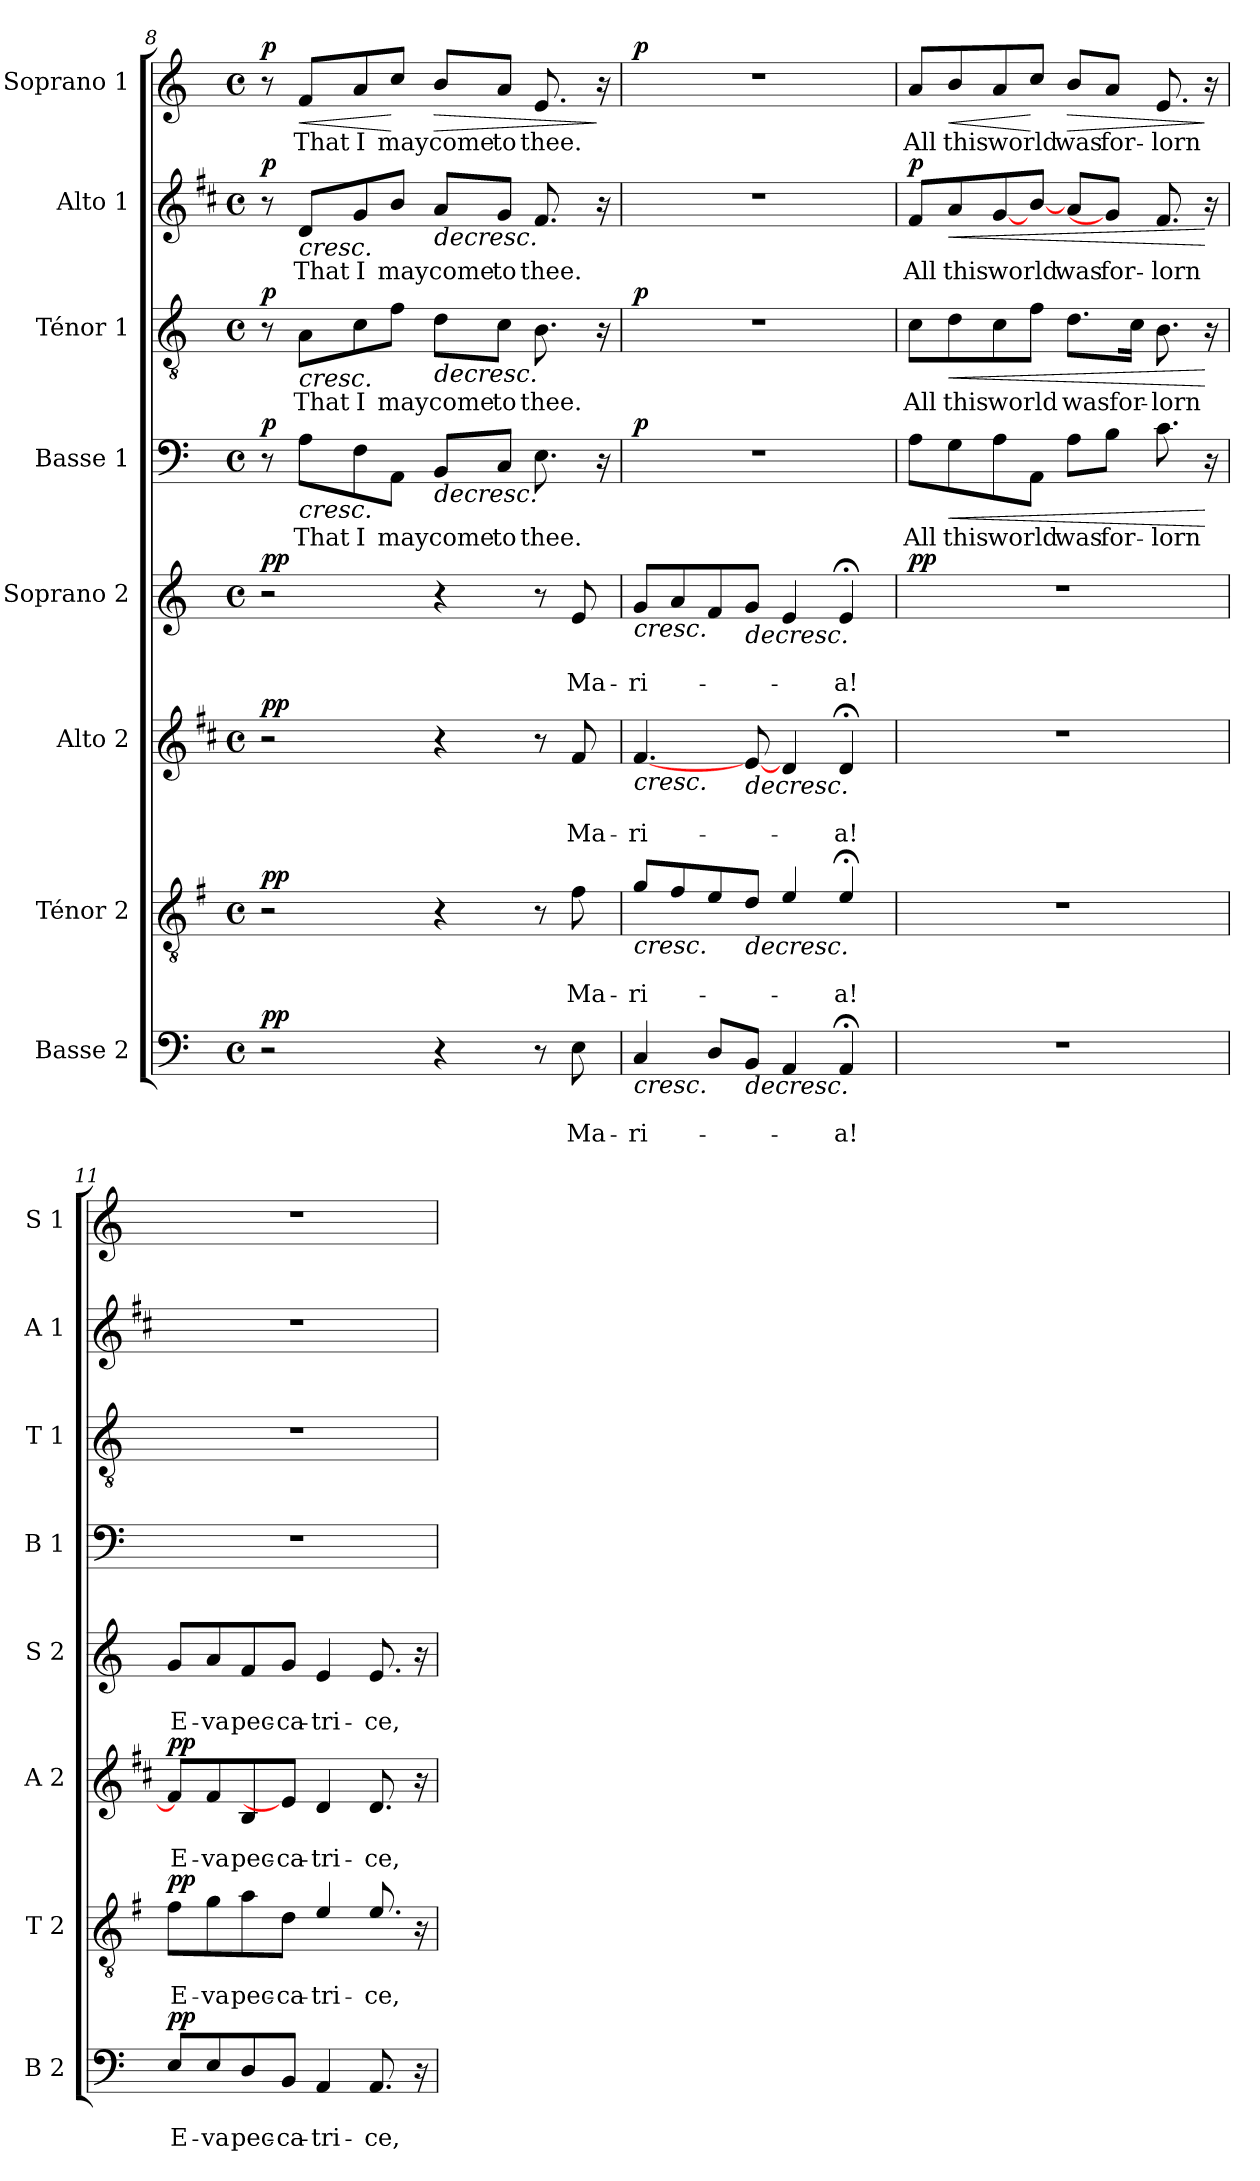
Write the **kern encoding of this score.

**kern	**text	**text	**dynam	**kern	**text	**text	**dynam	**kern	**text	**text	**dynam	**kern	**text	**text	**dynam	**kern	**text	**dynam	**kern	**text	**dynam	**kern	**text	**dynam	**kern	**text	**dynam
*part8	*part8	*part8	*part8	*part7	*part7	*part7	*part7	*part6	*part6	*part6	*part6	*part5	*part5	*part5	*part5	*part4	*part4	*part4	*part3	*part3	*part3	*part2	*part2	*part2	*part1	*part1	*part1
*staff8	*staff8	*staff8	*staff8	*staff7	*staff7	*staff7	*staff7	*staff6	*staff6	*staff6	*staff6	*staff5	*staff5	*staff5	*staff5	*staff4	*staff4	*staff4	*staff3	*staff3	*staff3	*staff2	*staff2	*staff2	*staff1	*staff1	*staff1
*I"Basse 2	*	*	*	*I"Ténor 2	*	*	*	*I"Alto 2	*	*	*	*I"Soprano 2	*	*	*	*I"Basse 1	*	*	*I"Ténor 1	*	*	*I"Alto 1	*	*	*I"Soprano 1	*	*
*I'B 2	*	*	*	*I'T 2	*	*	*	*I'A 2	*	*	*	*I'S 2	*	*	*	*I'B 1	*	*	*I'T 1	*	*	*I'A 1	*	*	*I'S 1	*	*
!!LO:PB:g=z
*clefF4	*	*	*	*clefGv2	*	*	*	*clefG2	*	*	*	*clefG2	*	*	*	*clefF4	*	*	*clefGv2	*	*	*clefG2	*	*	*clefG2	*	*
*	*	*	*	*ITrd4c7	*	*	*	*ITrd1c2	*	*	*	*	*	*	*	*	*	*	*	*	*	*ITrd1c2	*	*	*	*	*
*k[]	*	*	*	*k[]	*	*	*	*k[]	*	*	*	*k[]	*	*	*	*k[]	*	*	*k[]	*	*	*k[]	*	*	*k[]	*	*
*M4/4	*	*	*	*M4/4	*	*	*	*M4/4	*	*	*	*M4/4	*	*	*	*M4/4	*	*	*M4/4	*	*	*M4/4	*	*	*M4/4	*	*
*met(c)	*	*	*	*met(c)	*	*	*	*met(c)	*	*	*	*met(c)	*	*	*	*met(c)	*	*	*met(c)	*	*	*met(c)	*	*	*met(c)	*	*
=8	=8	=8	=8	=8	=8	=8	=8	=8	=8	=8	=8	=8	=8	=8	=8	=8	=8	=8	=8	=8	=8	=8	=8	=8	=8	=8	=8
!	!	!	!LO:DY:a	!	!	!	!LO:DY:a	!	!	!	!LO:DY:a	!	!	!	!LO:DY:a	!	!	!LO:DY:a	!	!	!LO:DY:a	!	!	!LO:DY:a	!	!	!LO:DY:a
2r	.	.	pp	2r	.	.	pp	2r	.	.	pp	2r	.	.	pp	8r	.	p	8r	.	p	8r	.	p	8r	.	p
!	!	!	!	!	!	!	!	!	!	!	!	!	!	!	!	!	!LO:LY:b	!LO:HP:b	!	!LO:LY:b	!LO:HP:b	!	!LO:LY:b	!LO:HP:b	!	!LO:LY:b	!LO:HP:b
.	.	.	.	.	.	.	.	.	.	.	.	.	.	.	.	8A\L	That	<	8A\L	That	<	8c/L	That	<	8f/L	That	<
!	!	!	!	!	!	!	!	!	!	!	!	!	!	!	!	!	!LO:LY:b	!	!	!LO:LY:b	!	!	!LO:LY:b	!	!	!LO:LY:b	!
.	.	.	.	.	.	.	.	.	.	.	.	.	.	.	.	8F\	I	.	8c\	I	.	8f/	I	.	8a/	I	.
!	!	!	!	!	!	!	!	!	!	!	!	!	!	!	!	!	!LO:LY:b	!	!	!LO:LY:b	!	!	!LO:LY:b	!	!	!LO:LY:b	!
.	.	.	.	.	.	.	.	.	.	.	.	.	.	.	.	8AA\J	may	.	8f\J	may	.	8a/J	may	.	8cc/J	may	[
!	!	!	!	!	!	!	!	!	!	!	!	!	!	!	!	!	!LO:LY:b	!LO:HP:b	!	!LO:LY:b	!LO:HP:b	!	!LO:LY:b	!LO:HP:b	!	!LO:LY:b	!LO:HP:b
4r	.	.	.	4r	.	.	.	4r	.	.	.	4r	.	.	.	8BB/L	come	>	8d\L	come	>	8g/L	come	>	8b/L	come	>
!	!	!	!	!	!	!	!	!	!	!	!	!	!	!	!	!	!LO:LY:b	!	!	!LO:LY:b	!	!	!LO:LY:b	!	!	!LO:LY:b	!
.	.	.	.	.	.	.	.	.	.	.	.	.	.	.	.	8C/J	to	.	8c\J	to	.	8f/J	to	.	8a/J	to	.
!	!	!	!	!	!	!	!	!	!	!	!	!	!	!	!	!	!LO:LY:b	!	!	!LO:LY:b	!	!	!LO:LY:b	!	!	!LO:LY:b	!
8r	.	.	.	8r	.	.	.	8r	.	.	.	8r	.	.	.	8.E\	thee.	.	8.B\	thee.	.	8.e/	thee.	.	8.e/	thee.	.
!	!	!LO:LY:b	!	!	!	!LO:LY:b	!	!	!	!LO:LY:b	!	!	!	!LO:LY:b	!	!	!	!	!	!	!	!	!	!	!	!	!
8E\	.	Ma-	.	8B\	.	Ma-	.	8e/	.	Ma-	.	8e/	.	Ma-	.	.	.	.	.	.	.	.	.	.	.	.	.
.	.	.	.	.	.	.	.	.	.	.	.	.	.	.	.	16r	.	[	16r	.	[	16r	.	[	16r	.	]
=9	=9	=9	=9	=9	=9	=9	=9	=9	=9	=9	=9	=9	=9	=9	=9	=9	=9	=9	=9	=9	=9	=9	=9	=9	=9	=9	=9
!	!	!LO:LY:b	!LO:HP:b	!	!	!LO:LY:b	!LO:HP:b	!	!	!LO:LY:b	!LO:HP:b	!	!	!LO:LY:b	!LO:HP:b	!	!	!LO:DY:b	!	!	!LO:DY:b	!	!	!	!	!	!LO:DY:b
4C/	.	-ri-	<	8c/L	.	-ri-	<	[4.e/	.	-ri-	<	8g/L	.	-ri-	<	1r	.	p	1r	.	p	1r	.	.	1r	.	p
.	.	.	.	8B/	.	.	.	.	.	.	.	8a/	.	.	.	.	.	.	.	.	.	.	.	.	.	.	.
8D/L	.	.	.	8A/	.	.	.	.	.	.	.	8f/	.	.	.	.	.	.	.	.	.	.	.	.	.	.	.
!	!	!	!LO:HP:b	!	!	!	!LO:HP:b	!	!	!	!LO:HP:b	!	!	!	!LO:HP:b	!	!	!	!	!	!	!	!	!	!	!	!
8BB/J	.	.	>	8G/J	.	.	>	[8d/	.	.	>	8g/J	.	.	>	.	.	.	.	.	.	.	.	.	.	.	.
4AA/	.	.	.	4A/	.	.	.	4c/	.	.	.	4e/	.	.	.	.	.	.	.	.	.	.	.	.	.	.	.
!	!	!LO:LY:b	!	!	!	!LO:LY:b	!	!	!	!LO:LY:b	!	!	!	!LO:LY:b	!	!	!	!	!	!	!	!	!	!	!	!	!
4AA;</	.	-a!	[	4A;</	.	-a!	.	4c;</	.	-a!	[	4e;</	.	-a!	[	.	.	.	.	.	.	.	.	.	.	.	.
.	.	.	.	.	.	.	[	.	.	.	.	.	.	.	.	.	.	.	.	.	.	.	.	.	.	.	.
!!LO:PB:g=z
=10	=10	=10	=10	=10	=10	=10	=10	=10	=10	=10	=10	=10	=10	=10	=10	=10	=10	=10	=10	=10	=10	=10	=10	=10	=10	=10	=10
!	!	!	!	!	!	!	!	!	!	!	!	!	!	!	!LO:DY:b	!	!LO:LY:b	!	!	!LO:LY:b	!	!	!LO:LY:b	!LO:DY:b	!	!LO:LY:b	!
1r	.	.	.	1r	.	.	.	1r	.	.	.	1r	.	.	pp	8A\L	All	.	8c\L	All	.	8e/L	All	p	8a/L	All	.
!	!	!	!	!	!	!	!	!	!	!	!	!	!	!	!	!	!LO:LY:b	!LO:HP:b	!	!LO:LY:b	!LO:HP:b	!	!LO:LY:b	!LO:HP:b	!	!LO:LY:b	!LO:HP:b
.	.	.	.	.	.	.	.	.	.	.	.	.	.	.	.	8G\	this	<	8d\	this	<	8g/	this	<	8b/	this	<
!	!	!	!	!	!	!	!	!	!	!	!	!	!	!	!	!	!LO:LY:b	!	!	!LO:LY:b	!	!	!LO:LY:b	!	!	!LO:LY:b	!
.	.	.	.	.	.	.	.	.	.	.	.	.	.	.	.	8A\	world	.	8c\	world	.	[8f/	world	.	8a/	world	.
.	.	.	.	.	.	.	.	.	.	.	.	.	.	.	.	8AA\J	.	]	8f\J	.	]	[8a/J	.	]	8cc/J	.	[
!	!	!	!	!	!	!	!	!	!	!	!	!	!	!	!	!	!LO:LY:b	!	!	!LO:LY:b	!	!	!LO:LY:b	!	!	!LO:LY:b	!LO:HP:b
.	.	.	.	.	.	.	.	.	.	.	.	.	.	.	.	8A\L	was	.	8.d\L	was	.	8g/L	was	.	8b/L	was	>
!	!	!	!	!	!	!	!	!	!	!	!	!	!	!	!	!	!LO:LY:b	!	!	!	!	!	!LO:LY:b	!	!	!LO:LY:b	!
.	.	.	.	.	.	.	.	.	.	.	.	.	.	.	.	8B\J	for-	.	.	.	.	8f/J]	for-	.	8a/J	for-	.
!	!	!	!	!	!	!	!	!	!	!	!	!	!	!	!	!	!	!	!	!LO:LY:b	!	!	!	!	!	!	!
.	.	.	.	.	.	.	.	.	.	.	.	.	.	.	.	.	.	.	16c\Jk	for-	.	.	.	.	.	.	.
!	!	!	!	!	!	!	!	!	!	!	!	!	!	!	!	!	!LO:LY:b	!	!	!LO:LY:b	!	!	!LO:LY:b	!	!	!LO:LY:b	!
.	.	.	.	.	.	.	.	.	.	.	.	.	.	.	.	8.c\	-lorn	.	8.B\	-lorn	.	8.e/	-lorn	.	8.e/	-lorn	.
.	.	.	.	.	.	.	.	.	.	.	.	.	.	.	.	16r	.	[	16r	.	[	16r	.	[	16r	.	]
=11	=11	=11	=11	=11	=11	=11	=11	=11	=11	=11	=11	=11	=11	=11	=11	=11	=11	=11	=11	=11	=11	=11	=11	=11	=11	=11	=11
!	!	!LO:LY:b	!LO:DY:b	!	!	!LO:LY:b	!LO:DY:a	!	!	!LO:LY:b	!LO:DY:a	!	!	!LO:LY:b	!	!	!	!	!	!	!	!	!	!	!	!	!
8E/L	.	E-	pp	8B\L	.	E-	pp	8e/L]	.	E-	pp	8g/L	.	E-	.	1r	.	.	1r	.	.	1r	.	.	1r	.	.
!	!	!LO:LY:b	!	!	!	!LO:LY:b	!	!	!	!LO:LY:b	!	!	!	!LO:LY:b	!	!	!	!	!	!	!	!	!	!	!	!	!
8E/	.	-va	.	8c\	.	-va	.	8e/	.	-va	.	8a/	.	-va	.	.	.	.	.	.	.	.	.	.	.	.	.
!	!	!LO:LY:b	!	!	!	!LO:LY:b	!	!	!	!LO:LY:b	!	!	!	!LO:LY:b	!	!	!	!	!	!	!	!	!	!	!	!	!
8D/	.	pec-	.	8d\	.	pec-	.	8A/	.	pec-	.	8f/	.	pec-	.	.	.	.	.	.	.	.	.	.	.	.	.
!	!	!LO:LY:b	!	!	!	!LO:LY:b	!	!	!	!LO:LY:b	!	!	!	!LO:LY:b	!	!	!	!	!	!	!	!	!	!	!	!	!
8BB/J	.	-ca-	.	8G\J	.	-ca-	.	8d/J]	.	-ca-	.	8g/J	.	-ca-	.	.	.	.	.	.	.	.	.	.	.	.	.
!	!	!LO:LY:b	!	!	!	!LO:LY:b	!	!	!	!LO:LY:b	!	!	!	!LO:LY:b	!	!	!	!	!	!	!	!	!	!	!	!	!
4AA/	.	-tri-	.	4A/	.	-tri-	.	4c/	.	-tri-	.	4e/	.	-tri-	.	.	.	.	.	.	.	.	.	.	.	.	.
!	!	!LO:LY:b	!	!	!	!LO:LY:b	!	!	!	!LO:LY:b	!	!	!	!LO:LY:b	!	!	!	!	!	!	!	!	!	!	!	!	!
8.AA/	.	-ce,	.	8.A/	.	-ce,	.	8.c/	.	-ce,	.	8.e/	.	-ce,	.	.	.	.	.	.	.	.	.	.	.	.	.
16r	.	.	]	16r	.	.	]	16r	.	.	]	16r	.	.	]	.	.	.	.	.	.	.	.	.	.	.	.
=	=	=	=	=	=	=	=	=	=	=	=	=	=	=	=	=	=	=	=	=	=	=	=	=	=	=	=
*-	*-	*-	*-	*-	*-	*-	*-	*-	*-	*-	*-	*-	*-	*-	*-	*-	*-	*-	*-	*-	*-	*-	*-	*-	*-	*-	*-
